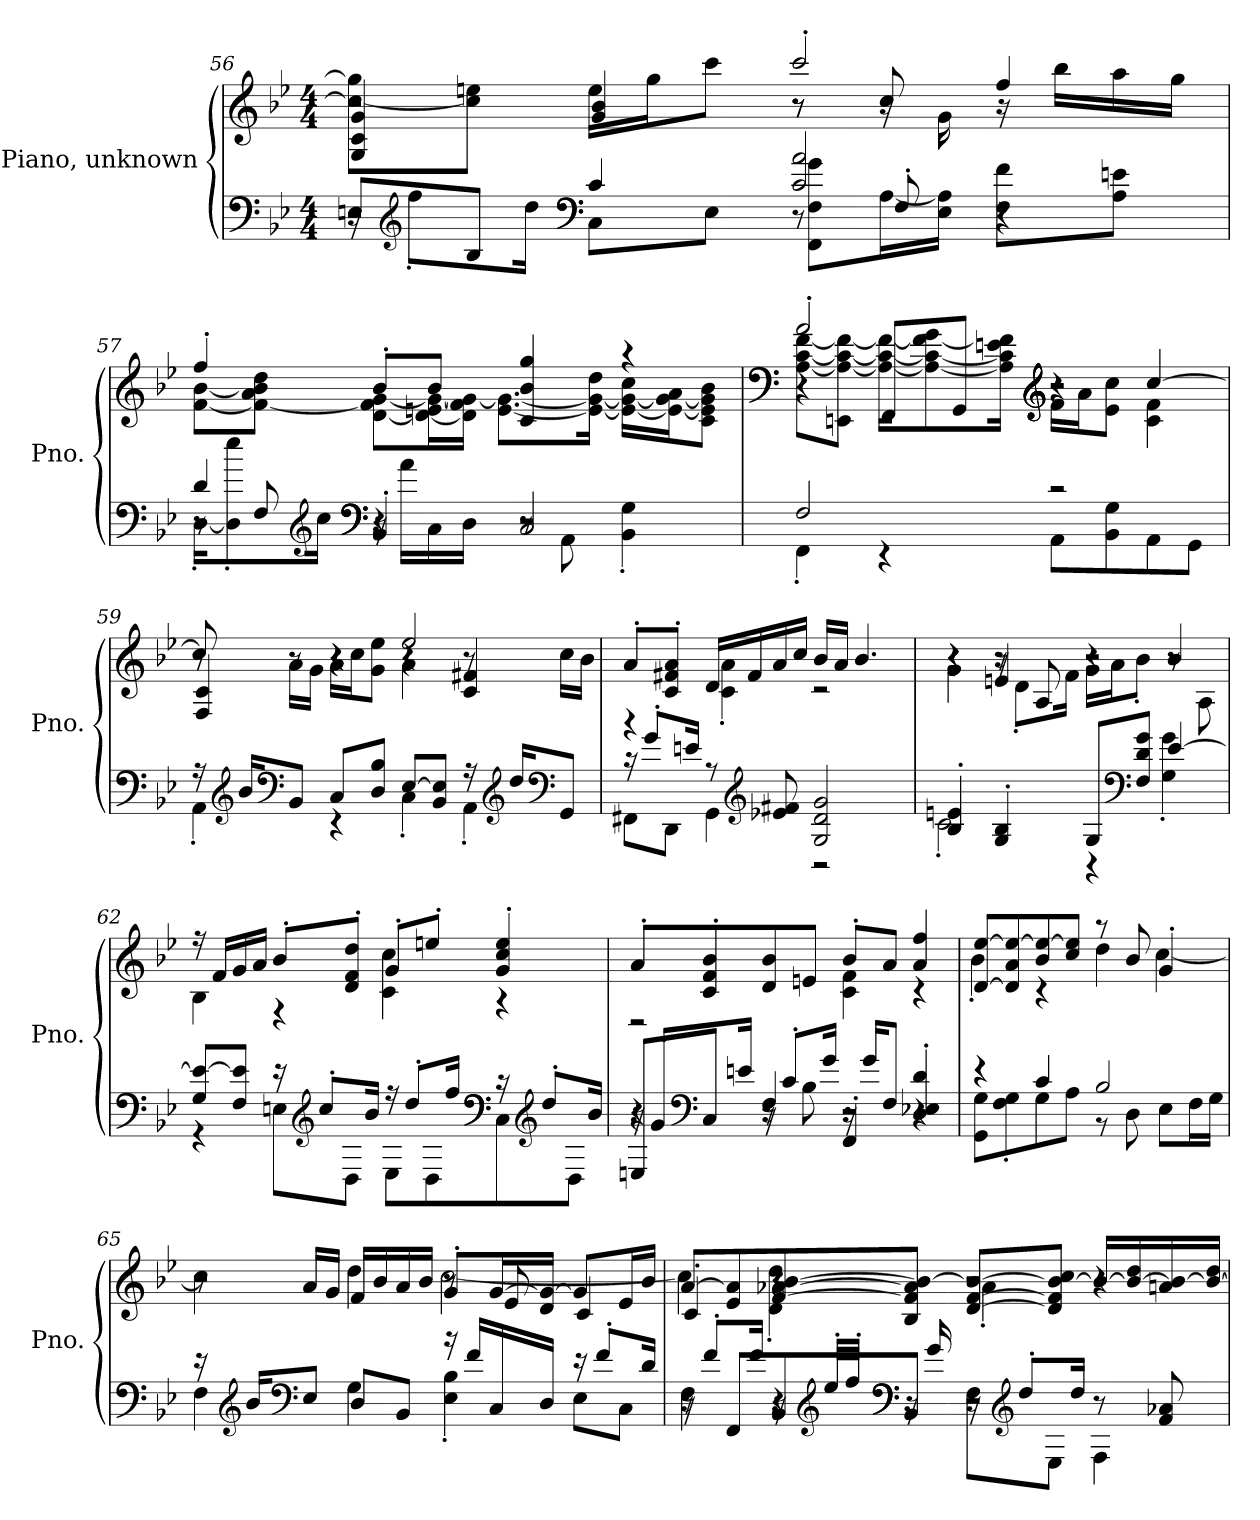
**kern	**kern
*part1	*part1
*staff2	*staff1
*I"Piano, unknown	*
*I'Pno.	*
*clefF4	*clefG2
*k[b-e-]	*k[b-e-]
*M4/4	*M4/4
=56	=56
*^	*^
*	*^	*	*^
8En/L	16r	2r	2r	8cc\_ 8gg\]L	4G/ 4c/ 4g/
*clefG2	*	*	*	*	*
.	8ff'\L	.	.	.	.
8B-/J	.	.	.	8cc\] 8een\J	.
.	16dd\Jk	.	.	.	.
*clefF4	*	*	*	*	*
4c/	8C\L	.	.	16ee\LL	4g/ 4b-/
.	.	.	.	16gg\J	.
.	8E\J	.	.	8ccc\J	.
2c/ 2a/	8FF\ 8F\ 8g\L	8r	8r	8r	2ccc'/
.	[16A\L	8F'/	8cc/	16r	.
.	16E\ 16A\]JJ	.	.	16g\	.
.	8F\ 8f\L	4r	4ff/	16r	.
.	.	.	.	16bb-\LL	.
.	8A\ 8en\J	.	.	16aa\	.
.	.	.	.	16gg\JJ	.
*	*	*	*	*v	*v
!!LO:LB:g=z
=57	=57	=57	=57	=57
4d/	[16D'\KL	8r	4ff'/	[8f\ [8b-\L
.	8D\]' 8ee-\'	.	.	.
.	.	8F/	.	8f\_ 8a\ 8b-\] 8dd\J
*clefG2	*	*	*	*
.	16cc\Jk	.	.	.
*clefF4	*	*	*	*
4r	16r	4BB-'/	8b-'/L	[8d\ 8f\] [8g\L
.	16a\LL	.	.	.
.	16C\	.	8b-/J	16d\_ 16en\ 16g\_L
.	16D\JJ	.	.	16d\] 16f\ 16g\_JJ
2r	8r	2C/	4c/ 4b-/ 4gg/	[8.e\ 8.g\_L
.	8AA\	.	.	.
.	.	.	.	16e\_ 16g\_ 16dd\Jk
.	4BB-\' 4G\'	.	4r	16e\_ 16g\_ 16cc\LL
.	.	.	.	16e\_ 16g\_ 16a\J
.	.	.	.	8c\ 8e\] 8g\] 8b-\J
*v	*v	*v	*	*
*	*v	*v
=58	=58
*	*clefF4
*^	*^
*	*	*	*^
2F/	4FF'\	2a'/	[8A\ [8c\ [8f\L	4r
.	.	.	8EEn\ 8A\_ 8c\_ 8f\_J	.
.	4r	.	16A\_ 16c\_ 16f\_KL	8FF/L
.	.	.	8A\_ 8c\_ 8f\_ 8g\	.
.	.	.	.	8GG/J
.	.	.	16A\] 16c\] 16en\ 16f\]Jk	.
*	*	*clefG2	*	*
2r	8AA\L	4r	16f\LL	2r
.	.	.	16a\J	.
.	8BB-\ 8G\	.	8e\ 8cc\J	.
.	8AA\	[4cc/	4c\ 4f\	.
.	8GG\J	.	.	.
!!LO:LB:g=z	!!	!!
=59	=59	=59	=59	=59
16r	4AA'\	8cc/]	8r	4F/ 4c/
*clefG2	*	*	*	*
16b-/KL	.	.	.	.
*clefF4	*	*	*	*
8BB-/J	.	8r	16a\LL	.
.	.	.	16g\JJ	.
8C/L	4r	4r	16a\LL	4r
.	.	.	16cc\J	.
8D/ 8B-/J	.	.	8g\ 8ee-\J	.
[8E-/L	4C'\	2ee-/	4a\	4r
8BB-/ 8E-/]J	.	.	.	.
16r	4AA'\	.	8r	4c/ 4f#X/
*clefG2	*	*	*	*
16dd/KL	.	.	.	.
*clefF4	*	*	*	*
8GG/J	.	.	16cc\LL	.
.	.	.	16b-\JJ	.
*	*	*	*v	*v
=60	=60	=60	=60
16r	8FF#X\L	8a'/L	4r
8g'/L	.	.	.
.	8DD\J	8c/' 8f#X/' 8a/'J	.
16en/Jk	.	.	.
8r	4GG\	16d/LL	4c\' 4a\'
.	.	16f#/	.
*clefG2	*	*	*
8e-X/ 8f#X/	.	16a/	.
.	.	16cc/JJ	.
2G/ 2d/ 2g/	2r	16b-/LL	2r
.	.	16a/JJ	.
.	.	4.b-/	.
!!LO:LB:g=z
=61	=61	=61	=61
*	*	*	*^
4B-/' 4en/'	2c'\	4r	4g\	4r
4G/' 4B-/'	.	4en/	16r	8r
.	.	.	8d'\L	.
.	.	.	.	8A/
.	.	.	16f\Jk	.
8G/L	4r	4r	16g\LL	2r
.	.	.	16a\J	.
*clefF4	*	*	*	*
8F/ 8d/ 8g/J	.	.	8b-'\J	.
[4e/	4G\' 4g\'	4b-/	8r	.
.	.	.	8A\	.
*	*	*	*v	*v
=62	=62	=62	=62
8G/ 8e/_L	4r	16r	4B-\
.	.	16f/LL	.
8F/ 8e/]J	.	16g/	.
.	.	16a/JJ	.
16r	8En\L	8b-'/L	4r
*clefG2	*	*	*
8cc'/L	.	.	.
.	8D\J	8d/' 8f/' 8dd/'J	.
16b-/Jk	.	.	.
16r	8E\L	8g'/L	4c\ 4cc\
8dd'/L	.	.	.
.	8D\	8een'/J	.
16ff/Jk	.	.	.
*clefF4	*	*	*
16r	8C\	4g/' 4cc/' 4ee/'	4r
*clefG2	*	*	*
8dd'/L	.	.	.
.	8D\J	.	.
16b-/Jk	.	.	.
!!LO:PB:g=z	!!
=63	=63	=63	=63
*	*^	*	*
16r	4r	8En/L	8a'/L	2r
8g'/L	.	.	.	.
*clefF4	*	*	*	*
.	.	8C/J	8c/' 8f/' 8b-/'	.
16en/Jk	.	.	.	.
16r	8r	4F/	8d/ 8b-/	.
8c'/L	.	.	.	.
.	8B-\	.	8en/J	.
16g/Jk	.	.	.	.
16r	2r	4FF'/	8b-'/L	4c\ 4f\
16g/KL	.	.	.	.
8F/J	.	.	8a/J	.
4D/' 4E-X/' 4d/'	.	4r	4a/ 4ff/	4r
*	*v	*v	*	*
=64	=64	=64	=64
4r	8GG\ 8G\L	[8d/ [8ee-/L	4b-'\
.	8F\' 8G\'	8d/] 8a/ 8ee-/_	.
4c/	8G\	8b-/ 8ee-/_	4r
.	8A\J	8cc/ 8ee-/]J	.
2B-/	8r	8r	4dd\
.	8D\	8b-/	.
.	8E-\L	4g'/	[4cc\
.	16F\L	.	.
.	16G\JJ	.	.
!!LO:LB:g=z
=65	=65	=65	=65
*	*	*	*^
16r	4F\	8r	4cc\]	2r
*clefG2	*	*	*	*
16b-/KL	.	.	.	.
*clefF4	*	*	*	*
8E-/J	.	16a/LL	.	.
.	.	16g/JJ	.	.
8D/L	4G\	16f/LL	4dd\	.
.	.	16b-/	.	.
8BB-/J	.	16a/	.	.
.	.	16b-/JJ	.	.
16r	4E-\' 4B-\'	8g'/L	[2cc\	8r
16f/LL	.	.	.	.
16C/	.	[16g/L	.	8e-'/
16D/JJ	.	16d/ 16g/_JJ	.	.
16r	8E-\L	8g/L]	.	4c/
8f'/L	.	.	.	.
.	8C\J	16e-/L	.	.
16d/Jk	.	16b-/JJ	.	.
!!LO:LB:g=z	!!	!!
=66	=66	=66	=66	=66
*	*^	*	*	*
16r	4F\	8r	[8a/L	4cc\]	4c'/
8f'/L	.	.	.	.	.
.	.	8FF/L	8e-/ 8a/]	.	.
16f/Jk	.	.	.	.	.
16r	4r	8BB-/	[8f/ [8a-X/ [8b-/	4d\' 4dd\'	4r
*clefG2	*	*	*	*	*
32ee-'/LLL	.	.	.	.	.
32ff'/JJJ	.	.	.	.	.
*clefF4	*	*	*	*	*
16r	.	8BB-/J	8B-/ 8f/] 8a-/] 8b-/_J	.	.
16g/	.	.	.	.	.
16r	8F\L	2r	[8d/ [8f/ 8b-/_L	4a-'\	2r
*clefG2	*	*	*	*	*
8dd'/L	.	.	.	.	.
.	8E-\J	.	8d/] 8f/] 8b-/_ 8cc/J	.	.
16dd/Jk	.	.	.	.	.
8r	4F\	.	16b-/LL_	4r	.
.	.	.	16b-/_ 16dd/	.	.
8f/ 8a-X/	.	.	16an/ 16b-/_	.	.
.	.	.	16b-/_ 16dd/JJ	.	.
*v	*v	*v	*	*	*
*	*v	*v	*v
=	=
*-	*-
